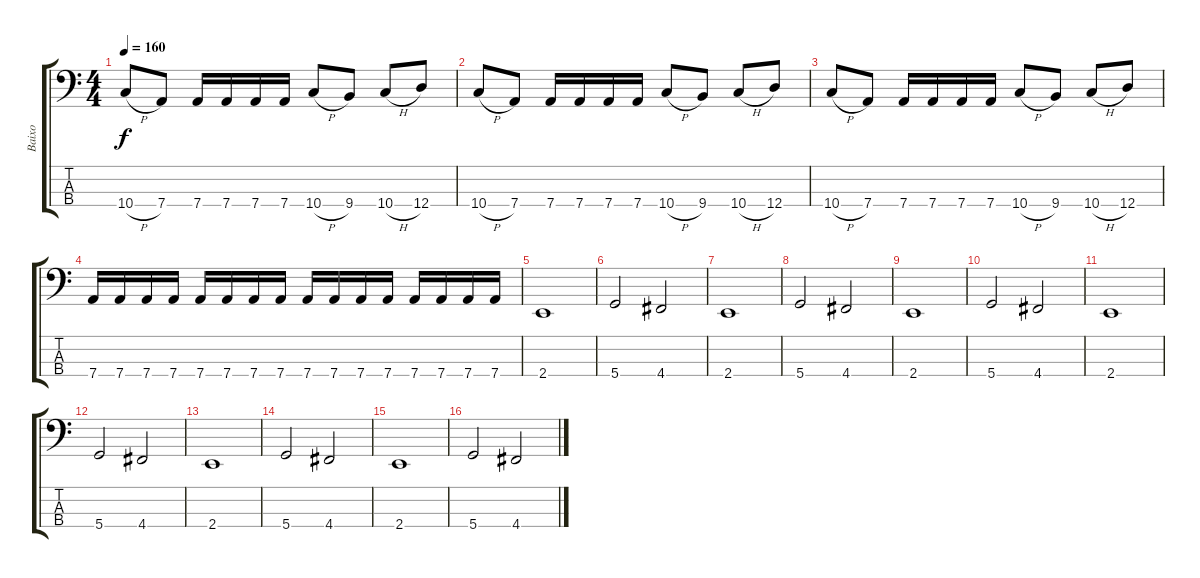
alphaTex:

\track ("Baixo" "Baixo") {instrument electricbasspick}
\staff {score tabs}
\tuning (F2 C2 G1 D1) {hide}
\ts (4 4)
\tempo 160
\clef f4
\ks c
10.4{h}.8{dy f} 7.4.8 7.4.16 7.4.16 7.4.16 7.4.16 10.4{h}.8 9.4.8 10.4{h}.8 12.4.8 |
10.4{h}.8 7.4.8 7.4.16 7.4.16 7.4.16 7.4.16 10.4{h}.8 9.4.8 10.4{h}.8 12.4.8 |
10.4{h}.8 7.4.8 7.4.16 7.4.16 7.4.16 7.4.16 10.4{h}.8 9.4.8 10.4{h}.8 12.4.8 |
7.4.16 7.4.16 7.4.16 7.4.16 7.4.16 7.4.16 7.4.16 7.4.16 7.4.16 7.4.16 7.4.16 7.4.16 7.4.16 7.4.16 7.4.16 7.4.16 |
2.4.1 |
5.4.2 4.4.2 |
2.4.1 |
5.4.2 4.4.2 |
2.4.1 |
5.4.2 4.4.2 |
2.4.1 |
5.4.2 4.4.2 |
2.4.1 |
5.4.2 4.4.2 |
2.4.1 |
5.4.2 4.4.2
